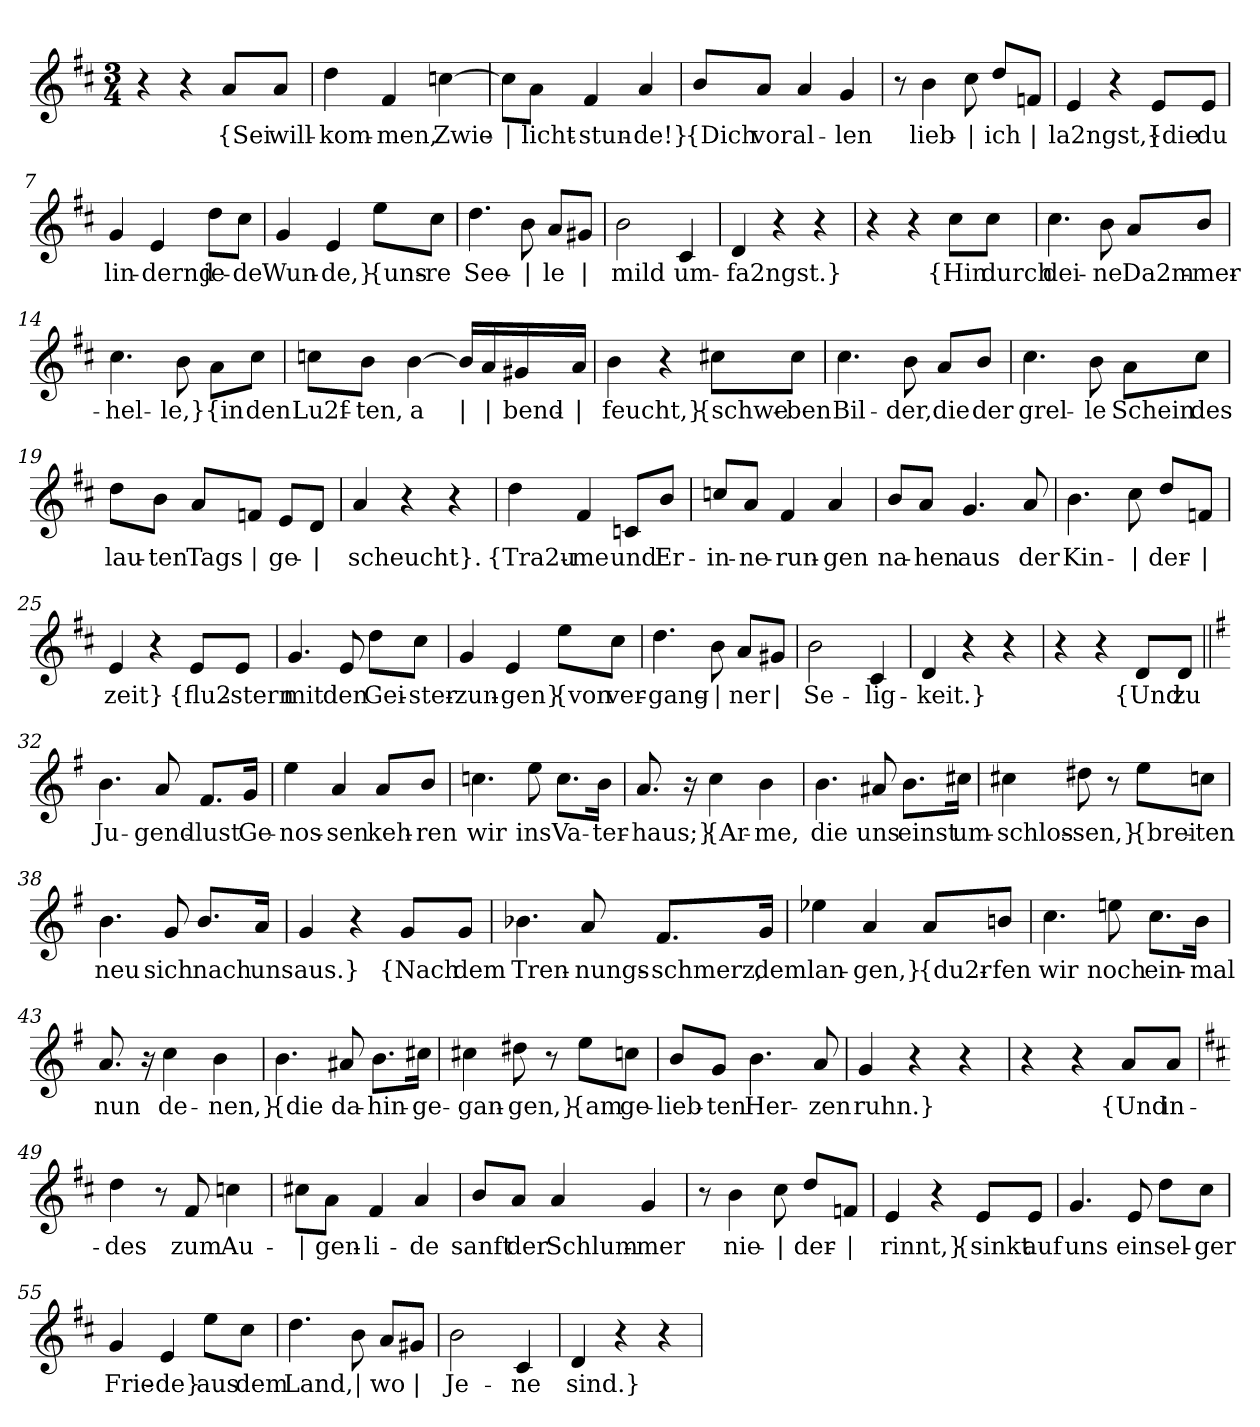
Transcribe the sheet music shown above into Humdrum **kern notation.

**kern	**text
*part1	*part1
*staff1	*staff1
*clefG2	*
*k[f#c#]	*
*M3/4	*
=1	=1
4r	.
4r	.
!	!LO:LY:b
8a/L	{Sei
!	!LO:LY:b
8a/J	will-
=2	=2
!	!LO:LY:b
4dd\	-kom-
!	!LO:LY:b
4f#/	-men,
!	!LO:LY:b
[4ccn\	Zwie-
=3	=3
!	!LO:LY:b
8cc\L]	|
!	!LO:LY:b
8a\J	-licht-
!	!LO:LY:b
4f#/	-stun-
!	!LO:LY:b
4a/	-de!}
=4	=4
!	!LO:LY:b
8b/L	{Dich
!	!LO:LY:b
8a/J	vor
!	!LO:LY:b
4a/	al-
!	!LO:LY:b
4g/	-len
=5	=5
8r	.
!	!LO:LY:b
4b\	lieb-
!	!LO:LY:b
8cc#\	|
!	!LO:LY:b
8dd/L	ich
!	!LO:LY:b
8fn/J	|
!!LO:LB:g=z
=6	=6
!	!LO:LY:b
4e/	la2ngst,}
4r	.
!	!LO:LY:b
8e/L	{die
!	!LO:LY:b
8e/J	du
=7	=7
!	!LO:LY:b
4g/	lin-
!	!LO:LY:b
4e/	-dernd
!	!LO:LY:b
8dd\L	je-
!	!LO:LY:b
8cc#\J	-de
=8	=8
!	!LO:LY:b
4g/	Wun-
!	!LO:LY:b
4e/	-de,}
!	!LO:LY:b
8ee\L	{uns-
!	!LO:LY:b
8cc#\J	-re
=9	=9
!	!LO:LY:b
4.dd\	See-
!	!LO:LY:b
8b\	|
!	!LO:LY:b
8a/L	-le
!	!LO:LY:b
8g#X/J	|
=10	=10
!	!LO:LY:b
2b\	mild
!	!LO:LY:b
4c#/	um-
=11	=11
!	!LO:LY:b
4d/	-fa2ngst.}
4r	.
4r	.
!!LO:LB:g=z
=12	=12
4r	.
4r	.
!	!LO:LY:b
8cc#\L	{Hin
!	!LO:LY:b
8cc#\J	durch
=13	=13
!	!LO:LY:b
4.cc#\	dei-
!	!LO:LY:b
8b\	-ne
!	!LO:LY:b
8a/L	Da2m-
!	!LO:LY:b
8b/J	-mer-
=14	=14
!	!LO:LY:b
4.cc#\	-hel-
!	!LO:LY:b
8b\	-le,}
!	!LO:LY:b
8a\L	{in
!	!LO:LY:b
8cc#\J	den
=15	=15
!	!LO:LY:b
8ccn\L	Lu2f-
!	!LO:LY:b
8b\J	-ten,
!	!LO:LY:b
[4b\	a
!	!LO:LY:b
16b/LL]	|
!	!LO:LY:b
16a/	|
!	!LO:LY:b
16g#X/	bend-
!	!LO:LY:b
16a/JJ	|
!!LO:LB:g=z
=16	=16
!	!LO:LY:b
4b\	-feucht,}
4r	.
!	!LO:LY:b
8cc#X\L	{schwe-
!	!LO:LY:b
8cc#\J	-ben
=17	=17
!	!LO:LY:b
4.cc#\	Bil-
!	!LO:LY:b
8b\	-der,
!	!LO:LY:b
8a/L	die
!	!LO:LY:b
8b/J	der
=18	=18
!	!LO:LY:b
4.cc#\	grel-
!	!LO:LY:b
8b\	-le
!	!LO:LY:b
8a\L	Schein
!	!LO:LY:b
8cc#\J	des
=19	=19
!	!LO:LY:b
8dd\L	lau-
!	!LO:LY:b
8b\J	-ten
!	!LO:LY:b
8a/L	Tags
!	!LO:LY:b
8fn/J	|
!	!LO:LY:b
8e/L	ge-
!	!LO:LY:b
8d/J	|
=20	=20
!	!LO:LY:b
4a/	-scheucht}.
4r	.
4r	.
!!LO:LB:g=z
=21	=21
!	!LO:LY:b
4dd\	{Tra2u-
!	!LO:LY:b
4f#/	-me
!	!LO:LY:b
8cn/L	und
!	!LO:LY:b
8b/J	Er-
=22	=22
!	!LO:LY:b
8ccn/L	-in-
!	!LO:LY:b
8a/J	-ne-
!	!LO:LY:b
4f#/	-run-
!	!LO:LY:b
4a/	-gen
=23	=23
!	!LO:LY:b
8b/L	na-
!	!LO:LY:b
8a/J	-hen
!	!LO:LY:b
4.g/	aus
!	!LO:LY:b
8a/	der
=24	=24
!	!LO:LY:b
4.b\	Kin-
!	!LO:LY:b
8cc#\	|
!	!LO:LY:b
8dd/L	-der-
!	!LO:LY:b
8fn/J	|
=25	=25
!	!LO:LY:b
4e/	-zeit}
4r	.
!	!LO:LY:b
8e/L	{flu2-
!	!LO:LY:b
8e/J	-stern
!!LO:LB:g=z
=26	=26
!	!LO:LY:b
4.g/	mit
!	!LO:LY:b
8e/	den
!	!LO:LY:b
8dd\L	Gei-
!	!LO:LY:b
8cc#\J	-ster-
=27	=27
!	!LO:LY:b
4g/	-zun-
!	!LO:LY:b
4e/	-gen}
!	!LO:LY:b
8ee\L	{von
!	!LO:LY:b
8cc#\J	ver-
=28	=28
!	!LO:LY:b
4.dd\	-gang-
!	!LO:LY:b
8b\	|
!	!LO:LY:b
8a/L	-ner
!	!LO:LY:b
8g#X/J	|
=29	=29
!	!LO:LY:b
2b\	Se-
!	!LO:LY:b
4c#/	-lig-
=30	=30
!	!LO:LY:b
4d/	-keit.}
4r	.
4r	.
=31	=31
4r	.
4r	.
!	!LO:LY:b
8d/L	{Und
!	!LO:LY:b
8d/J	zu
!!LO:LB:g=z
=32||	=32||
*k[f#]	*
!	!LO:LY:b
4.b\	Ju-
!	!LO:LY:b
8a/	-gend-
!	!LO:LY:b
8.f#/L	-lust
!	!LO:LY:b
16g/Jk	Ge-
=33	=33
!	!LO:LY:b
4ee\	-nos-
!	!LO:LY:b
4a/	-sen
!	!LO:LY:b
8a/L	keh-
!	!LO:LY:b
8b/J	-ren
=34	=34
!	!LO:LY:b
4.ccn\	wir
!	!LO:LY:b
8ee\	ins
!	!LO:LY:b
8.cc\L	Va-
!	!LO:LY:b
16b\Jk	-ter-
=35	=35
!	!LO:LY:b
8.a/	-haus;}
16r	.
!	!LO:LY:b
4cc\	{Ar-
!	!LO:LY:b
4b\	-me,
=36	=36
!	!LO:LY:b
4.b\	die
!	!LO:LY:b
8a#X/	uns
!	!LO:LY:b
8.b\L	einst
!	!LO:LY:b
16cc#X\Jk	um-
!!LO:LB:g=z
=37	=37
!	!LO:LY:b
4cc#X\	-schlos-
!	!LO:LY:b
8dd#X\	-sen,}
8r	.
!	!LO:LY:b
8ee\L	{brei-
!	!LO:LY:b
8ccn\J	-ten
=38	=38
!	!LO:LY:b
4.b\	neu
!	!LO:LY:b
8g/	sich
!	!LO:LY:b
8.b/L	nach
!	!LO:LY:b
16a/Jk	uns
=39	=39
!	!LO:LY:b
4g/	aus.}
4r	.
!	!LO:LY:b
8g/L	{Nach
!	!LO:LY:b
8g/J	dem
=40	=40
!	!LO:LY:b
4.b-X\	Tren-
!	!LO:LY:b
8a/	-nungs-
!	!LO:LY:b
8.f#/L	-schmerz,
!	!LO:LY:b
16g/Jk	dem
!!LO:LB:g=z
=41	=41
!	!LO:LY:b
4ee-X\	lan-
!	!LO:LY:b
4a/	-gen,}
!	!LO:LY:b
8a/L	{du2r-
!	!LO:LY:b
8bn/J	-fen
=42	=42
!	!LO:LY:b
4.cc\	wir
!	!LO:LY:b
8een\	noch
!	!LO:LY:b
8.cc\L	ein-
!	!LO:LY:b
16b\Jk	-mal
=43	=43
!	!LO:LY:b
8.a/	nun
16r	.
!	!LO:LY:b
4cc\	de-
!	!LO:LY:b
4b\	-nen,}
=44	=44
!	!LO:LY:b
4.b\	{die
!	!LO:LY:b
8a#X/	da-
!	!LO:LY:b
8.b\L	-hin-
!	!LO:LY:b
16cc#X\Jk	-ge-
=45	=45
!	!LO:LY:b
4cc#X\	-gan-
!	!LO:LY:b
8dd#X\	-gen,}
8r	.
!	!LO:LY:b
8ee\L	{am
!	!LO:LY:b
8ccn\J	ge-
!!LO:LB:g=z
=46	=46
!	!LO:LY:b
8b/L	-lieb-
!	!LO:LY:b
8g/J	-ten
!	!LO:LY:b
4.b\	-Her-
!	!LO:LY:b
8a/	-zen
=47	=47
!	!LO:LY:b
4g/	ruhn.}
4r	.
4r	.
=48	=48
4r	.
4r	.
!	!LO:LY:b
8a/L	{Und
!	!LO:LY:b
8a/J	in-
=49	=49
*k[f#c#]	*
!	!LO:LY:b
4dd\	des
8r	.
!	!LO:LY:b
8f#/	zum
!	!LO:LY:b
4ccn\	Au-
=50	=50
!	!LO:LY:b
8cc#X\L	|
!	!LO:LY:b
8a\J	-gen-
!	!LO:LY:b
4f#/	-li-
!	!LO:LY:b
4a/	-de
=51	=51
!	!LO:LY:b
8b/L	sanft
!	!LO:LY:b
8a/J	der
!	!LO:LY:b
4a/	Schlum-
!	!LO:LY:b
4g/	-mer
!!LO:PB:g=z
=52	=52
8r	.
!	!LO:LY:b
4b\	nie-
!	!LO:LY:b
8cc#\	|
!	!LO:LY:b
8dd/L	-der-
!	!LO:LY:b
8fn/J	|
=53	=53
!	!LO:LY:b
4e/	-rinnt,}
4r	.
!	!LO:LY:b
8e/L	{sinkt
!	!LO:LY:b
8e/J	auf
=54	=54
!	!LO:LY:b
4.g/	uns
!	!LO:LY:b
8e/	ein
!	!LO:LY:b
8dd\L	sel-
!	!LO:LY:b
8cc#\J	-ger
=55	=55
!	!LO:LY:b
4g/	Frie-
!	!LO:LY:b
4e/	-de}
!	!LO:LY:b
8ee\L	aus
!	!LO:LY:b
8cc#\J	dem
=56	=56
!	!LO:LY:b
4.dd\	Land,
!	!LO:LY:b
8b\	|
!	!LO:LY:b
8a/L	wo
!	!LO:LY:b
8g#X/J	|
=57	=57
!	!LO:LY:b
2b\	Je-
!	!LO:LY:b
4c#/	-ne
=58	=58
!	!LO:LY:b
4d/	sind.}
4r	.
4r	.
=	=
*-	*-
